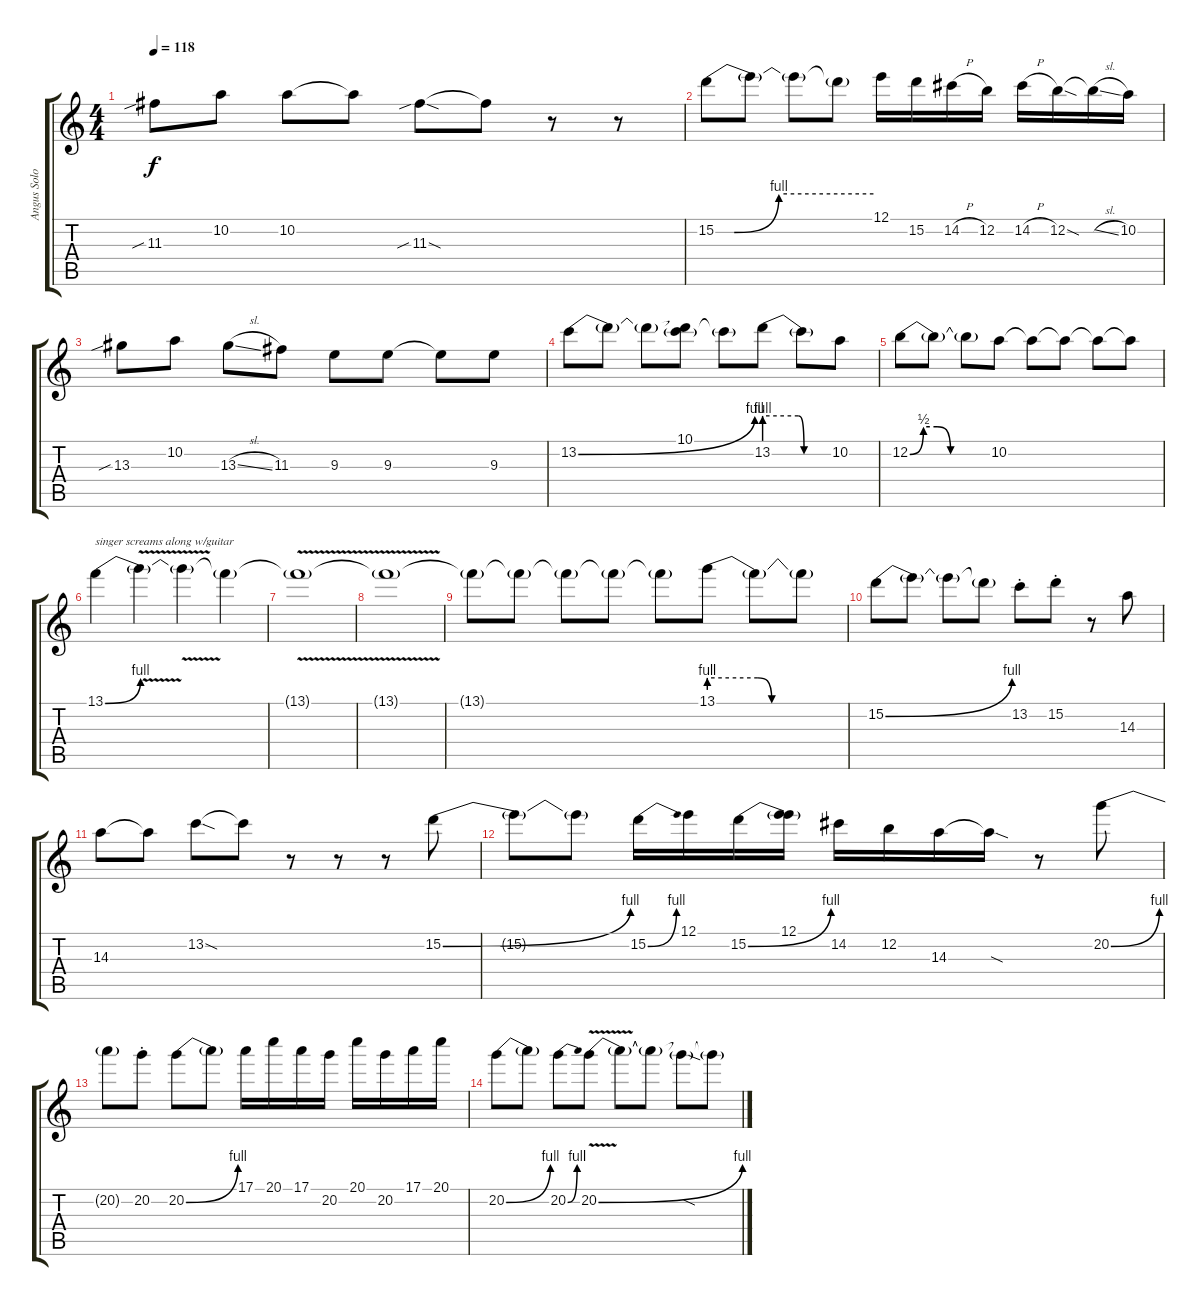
\track ("Angus Solo" "Angus Solo") {instrument overdrivenguitar}
\staff {score tabs}
\tuning (E4 B3 G3 D3 A2 E2) {hide}
\ts (4 4)
\tempo 118
\clef g2
\ks c
11.3{sib}.8{dy f} 10.2.8 10.2.8 10.2{t}.8 11.3{sib sod}.8 11.3{t}.8 r.8 r.8 |
15.2{be (custom 0 0 7 0 24 4 60 4)}.8 15.2{t}.8 15.2{t}.8 15.2{t}.8 12.1.16 15.2.16 14.2{h}.16 12.2.16 14.2{h}.16 12.2{sod}.16 12.2{sl t}.16 10.2.16 |
13.3{sib}.8 10.2.8 13.3{sl}.8 11.3.8 9.3.8 9.3.8 9.3{t}.8 9.3.8 |
13.2{be (bend 0 0 60 4)}.8 13.2{t}.8 13.2{t}.8 (10.1 13.2{t}).8 13.2{t}.8 13.2{be (custom 0 4 30 4 35 0 60 0)}.8 13.2{t}.8 10.2.8 |
12.2{be (custom 0 0 10 2 20 2 30 0 60 0)}.8 12.2{t}.8 12.2{t}.8 10.2.8 10.2{t}.8 10.2{t}.8 10.2{t}.8 10.2{t}.8 |
13.1{be (bend 0 0 60 4)}.4{txt "singer screams along w/guitar"} 13.1{v t}.4 13.1{t}.4 13.1{t}.4 |
13.1{v t}.1 |
13.1{t}.1 |
13.1{t}.8 13.1{t}.8 13.1{t}.8 13.1{t}.8 13.1{t}.8 13.1{be (custom 0 4 21 4 27 0 60 0)}.8 13.1{t}.8 13.1{t}.8 |
15.2{be (bend 0 0 60 4)}.8 15.2{t}.8 15.2{t}.8 15.2{t}.8 13.2{st}.8 15.2{st}.8 r.8 14.3.8 |
14.3.8 14.3{t}.8 13.2{sod}.8 13.2{t}.8 r.8 r.8 r.8 15.2{be (bend 0 0 60 4)}.8 |
15.2{t}.8 15.2{t}.8 15.2{be (bend 0 0 60 4)}.16 12.1.16 15.2{be (bend 0 0 60 4)}.16 (12.1 15.2{t}).16 14.2.16 12.2.16 14.3.16 14.3{sod t}.16 r.8 20.2{be (bend 0 0 60 4)}.8 |
20.2{t}.8 20.2{st}.8 20.2{be (bend 0 0 60 4)}.8 20.2{t}.8 17.1.16 20.1.16 17.1.16 20.2.16 20.1.16 20.2.16 17.1.16 20.1.16 |
20.2{be (bend 0 0 60 4)}.8 20.2{t}.8 20.2{be (bend 0 0 60 4)}.8 20.2{be (bend 0 0 60 4) v}.8 20.2{t}.8 20.2{t}.8 20.2{sod t}.8 20.2{t}.8
